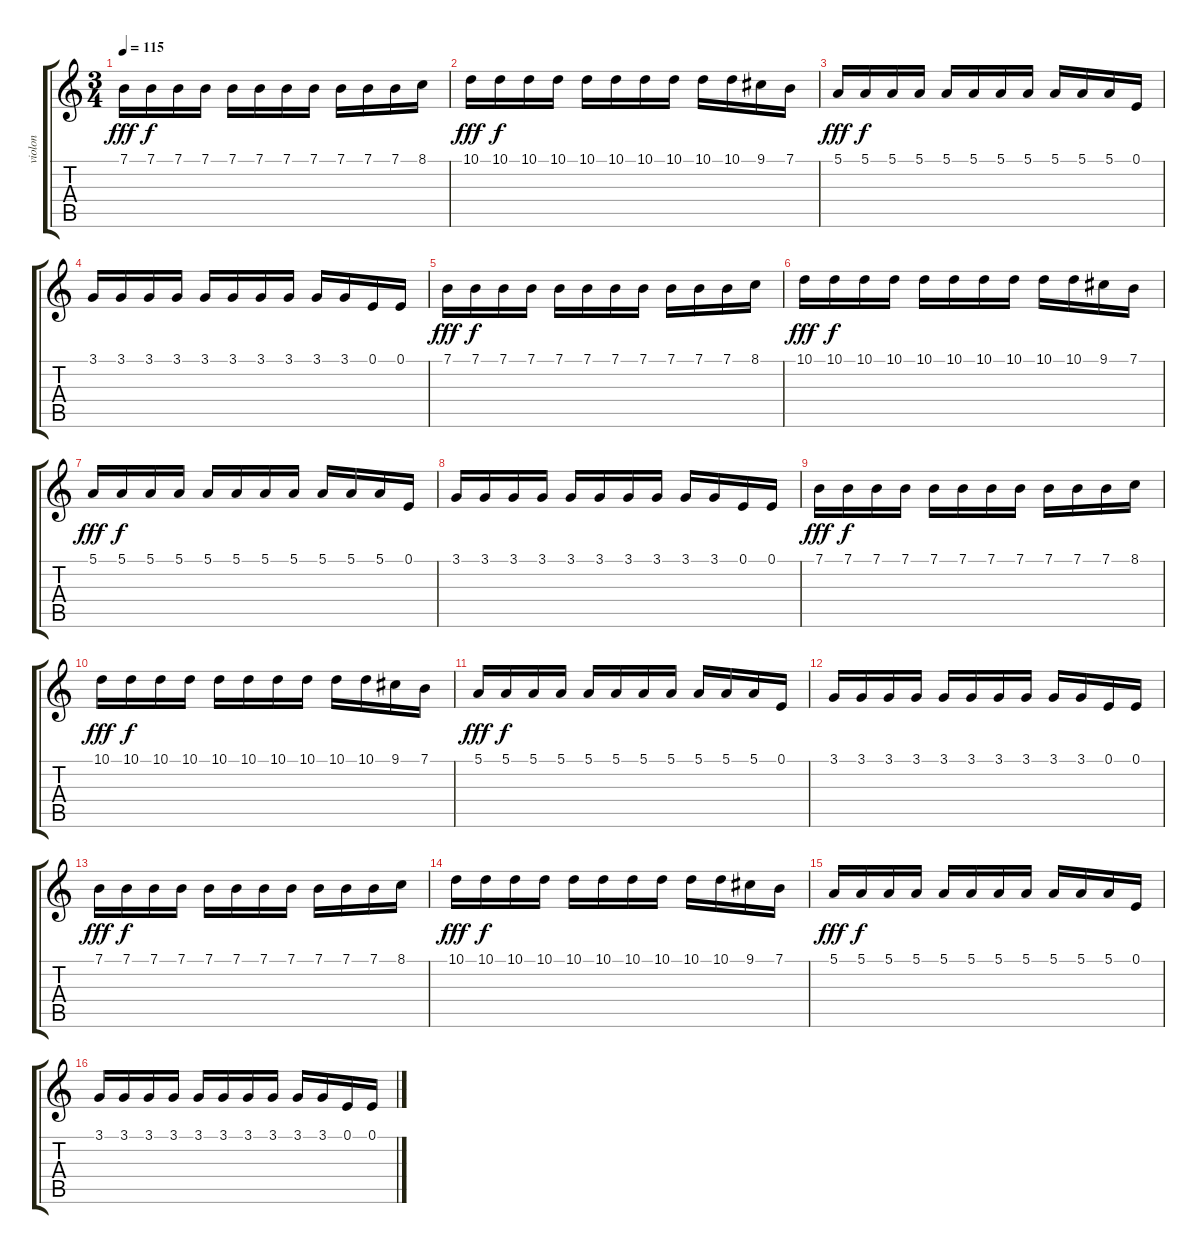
\track ("violon" "violon") {instrument violin}
\staff {score tabs}
\tuning (E4 B3 G3 D3 A2 E2) {hide}
\ts (3 4)
\tempo 115
\clef g2
\ks c
7.1.16{dy fff} 7.1.16{dy f} 7.1.16 7.1.16 7.1.16 7.1.16 7.1.16 7.1.16 7.1.16 7.1.16 7.1.16 8.1.16 |
10.1.16{dy fff} 10.1.16{dy f} 10.1.16 10.1.16 10.1.16 10.1.16 10.1.16 10.1.16 10.1.16 10.1.16 9.1.16 7.1.16 |
5.1.16{dy fff} 5.1.16{dy f} 5.1.16 5.1.16 5.1.16 5.1.16 5.1.16 5.1.16 5.1.16 5.1.16 5.1.16 0.1.16 |
3.1.16 3.1.16 3.1.16 3.1.16 3.1.16 3.1.16 3.1.16 3.1.16 3.1.16 3.1.16 0.1.16 0.1.16 |
7.1.16{dy fff} 7.1.16{dy f} 7.1.16 7.1.16 7.1.16 7.1.16 7.1.16 7.1.16 7.1.16 7.1.16 7.1.16 8.1.16 |
10.1.16{dy fff} 10.1.16{dy f} 10.1.16 10.1.16 10.1.16 10.1.16 10.1.16 10.1.16 10.1.16 10.1.16 9.1.16 7.1.16 |
5.1.16{dy fff} 5.1.16{dy f} 5.1.16 5.1.16 5.1.16 5.1.16 5.1.16 5.1.16 5.1.16 5.1.16 5.1.16 0.1.16 |
3.1.16 3.1.16 3.1.16 3.1.16 3.1.16 3.1.16 3.1.16 3.1.16 3.1.16 3.1.16 0.1.16 0.1.16 |
7.1.16{dy fff} 7.1.16{dy f} 7.1.16 7.1.16 7.1.16 7.1.16 7.1.16 7.1.16 7.1.16 7.1.16 7.1.16 8.1.16 |
10.1.16{dy fff} 10.1.16{dy f} 10.1.16 10.1.16 10.1.16 10.1.16 10.1.16 10.1.16 10.1.16 10.1.16 9.1.16 7.1.16 |
5.1.16{dy fff} 5.1.16{dy f} 5.1.16 5.1.16 5.1.16 5.1.16 5.1.16 5.1.16 5.1.16 5.1.16 5.1.16 0.1.16 |
3.1.16 3.1.16 3.1.16 3.1.16 3.1.16 3.1.16 3.1.16 3.1.16 3.1.16 3.1.16 0.1.16 0.1.16 |
7.1.16{dy fff} 7.1.16{dy f} 7.1.16 7.1.16 7.1.16 7.1.16 7.1.16 7.1.16 7.1.16 7.1.16 7.1.16 8.1.16 |
10.1.16{dy fff} 10.1.16{dy f} 10.1.16 10.1.16 10.1.16 10.1.16 10.1.16 10.1.16 10.1.16 10.1.16 9.1.16 7.1.16 |
5.1.16{dy fff} 5.1.16{dy f} 5.1.16 5.1.16 5.1.16 5.1.16 5.1.16 5.1.16 5.1.16 5.1.16 5.1.16 0.1.16 |
3.1.16 3.1.16 3.1.16 3.1.16 3.1.16 3.1.16 3.1.16 3.1.16 3.1.16 3.1.16 0.1.16 0.1.16
